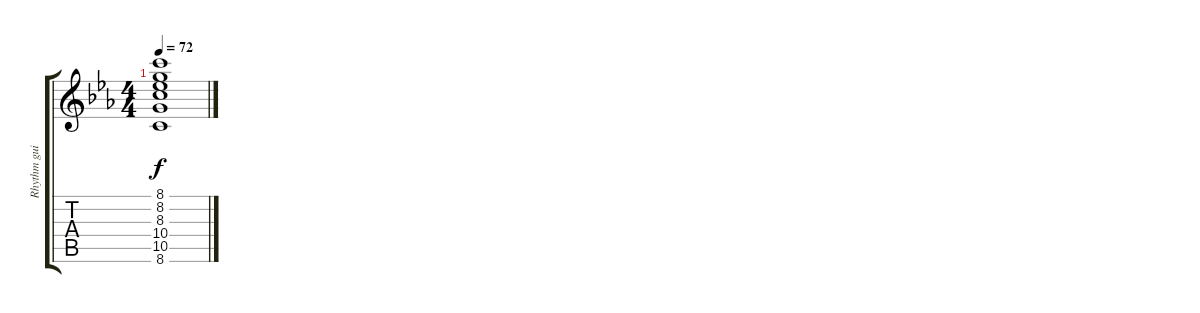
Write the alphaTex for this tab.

\track ("Rhythm guitar" "Rhythm gui") {instrument acousticguitarsteel}
\staff {score tabs}
\tuning (E4 B3 G3 D3 A2 E2) {hide}
\ts (4 4)
\tempo 72
\clef g2
\ks cminor
(8.1{t} 8.2{t} 8.3{t} 10.4{t} 10.5{t} 8.6{t}).1{dy f}
